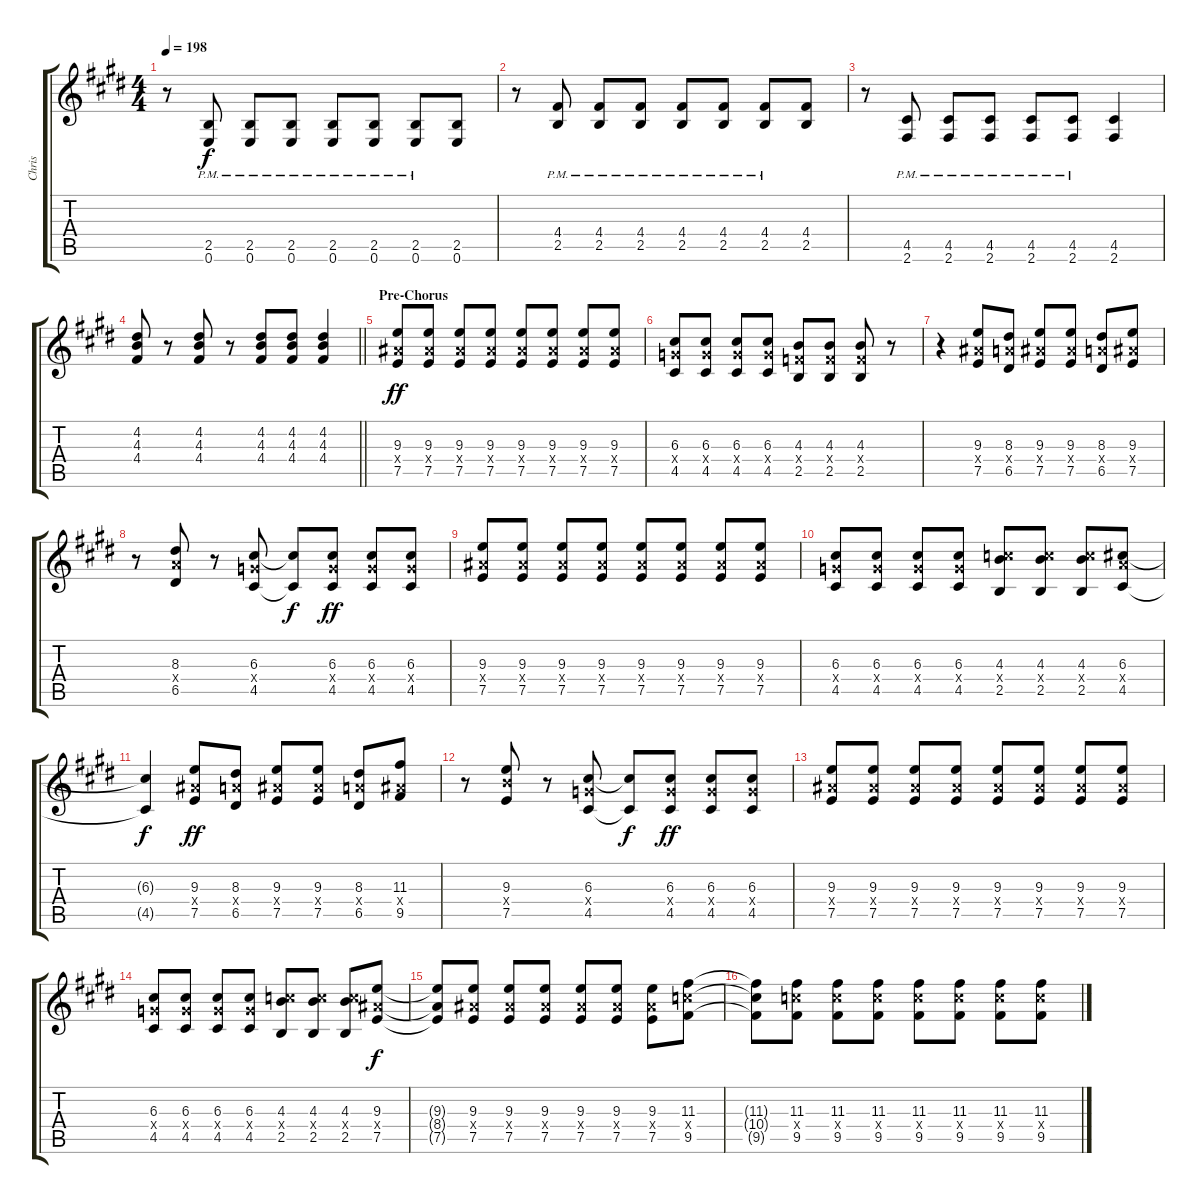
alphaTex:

\track ("Chris" "Chris") {instrument distortionguitar}
\staff {score tabs}
\tuning (E4 B3 G3 D3 A2 E2) {hide}
\ts (4 4)
\tempo 198
\clef g2
\ks e
r.8{dy f} (2.5{pm} 0.6{pm}).8 (2.5{pm} 0.6{pm}).8 (2.5{pm} 0.6{pm}).8 (2.5{pm} 0.6{pm}).8 (2.5{pm} 0.6{pm}).8 (2.5{pm} 0.6{pm}).8 (2.5 0.6).8 |
r.8 (4.4{pm} 2.5{pm}).8 (4.4{pm} 2.5{pm}).8 (4.4{pm} 2.5{pm}).8 (4.4{pm} 2.5{pm}).8 (4.4{pm} 2.5{pm}).8 (4.4{pm} 2.5{pm}).8 (4.4 2.5).8 |
r.8 (4.5{pm} 2.6{pm}).8 (4.5{pm} 2.6{pm}).8 (4.5{pm} 2.6{pm}).8 (4.5{pm} 2.6{pm}).8 (4.5{pm} 2.6{pm}).8 (4.5 2.6).4 |
\barLineRight lightlight
(4.2 4.3 4.4).8 r.8 (4.2 4.3 4.4).8 r.8 (4.2 4.3 4.4).8 (4.2 4.3 4.4).8 (4.2 4.3 4.4).4 |
\section ("" "Pre-Chorus")
(9.3 8.4{x} 7.5).8{dy ff} (9.3 8.4{x} 7.5).8 (9.3 8.4{x} 7.5).8 (9.3 8.4{x} 7.5).8 (9.3 8.4{x} 7.5).8 (9.3 8.4{x} 7.5).8 (9.3 8.4{x} 7.5).8 (9.3 8.4{x} 7.5).8 |
(6.3 5.4{x} 4.5).8 (6.3 5.4{x} 4.5).8 (6.3 5.4{x} 4.5).8 (6.3 5.4{x} 4.5).8 (4.3 3.4{x} 2.5).8 (4.3 3.4{x} 2.5).8 (4.3 3.4{x} 2.5).8 r.8 |
r.4 (9.3 8.4{x} 7.5).8 (8.3 7.4{x} 6.5).8 (9.3 8.4{x} 7.5).8 (9.3 8.4{x} 7.5).8 (8.3 7.4{x} 6.5).8 (9.3 8.4{x} 7.5).8 |
r.8 (8.3 7.4{x} 6.5).8 r.8 (6.3 5.4{x} 4.5).8 (6.3{t} 4.5{t}).8{dy f} (6.3 5.4{x} 4.5).8{dy ff} (6.3 5.4{x} 4.5).8 (6.3 5.4{x} 4.5).8 |
(9.3 8.4{x} 7.5).8 (9.3 8.4{x} 7.5).8 (9.3 8.4{x} 7.5).8 (9.3 8.4{x} 7.5).8 (9.3 8.4{x} 7.5).8 (9.3 8.4{x} 7.5).8 (9.3 8.4{x} 7.5).8 (9.3 8.4{x} 7.5).8 |
(6.3 5.4{x} 4.5).8 (6.3 5.4{x} 4.5).8 (6.3 5.4{x} 4.5).8 (6.3 5.4{x} 4.5).8 (4.3 10.4{x} 2.5).8 (4.3 10.4{x} 2.5).8 (4.3 10.4{x} 2.5).8 (6.3 7.4{x} 4.5).8 |
(6.3{t} 4.5{t}).4{dy f} (9.3 8.4{x} 7.5).8{dy ff} (8.3 7.4{x} 6.5).8 (9.3 8.4{x} 7.5).8 (9.3 8.4{x} 7.5).8 (8.3 7.4{x} 6.5).8 (11.3 8.4{x} 9.5).8 |
r.8 (9.3 9.4{x} 7.5).8 r.8 (6.3 5.4{x} 4.5).8 (6.3{t} 4.5{t}).8{dy f} (6.3 5.4{x} 4.5).8{dy ff} (6.3 5.4{x} 4.5).8 (6.3 5.4{x} 4.5).8 |
(9.3 8.4{x} 7.5).8 (9.3 8.4{x} 7.5).8 (9.3 8.4{x} 7.5).8 (9.3 8.4{x} 7.5).8 (9.3 8.4{x} 7.5).8 (9.3 8.4{x} 7.5).8 (9.3 8.4{x} 7.5).8 (9.3 8.4{x} 7.5).8 |
(6.3 5.4{x} 4.5).8 (6.3 5.4{x} 4.5).8 (6.3 5.4{x} 4.5).8 (6.3 5.4{x} 4.5).8 (4.3 10.4{x} 2.5).8 (4.3 10.4{x} 2.5).8 (4.3 10.4{x} 2.5).8 (9.3 8.4{x} 7.5).8{dy f} |
(9.3{t} 8.4{t} 7.5{t}).8 (9.3 8.4{x} 7.5).8 (9.3 8.4{x} 7.5).8 (9.3 8.4{x} 7.5).8 (9.3 8.4{x} 7.5).8 (9.3 8.4{x} 7.5).8 (9.3 8.4{x} 7.5).8 (11.3 10.4{x} 9.5).8 |
(11.3{t} 10.4{t} 9.5{t}).8 (11.3 10.4{x} 9.5).8 (11.3 10.4{x} 9.5).8 (11.3 10.4{x} 9.5).8 (11.3 10.4{x} 9.5).8 (11.3 10.4{x} 9.5).8 (11.3 10.4{x} 9.5).8 (11.3 10.4{x} 9.5).8
